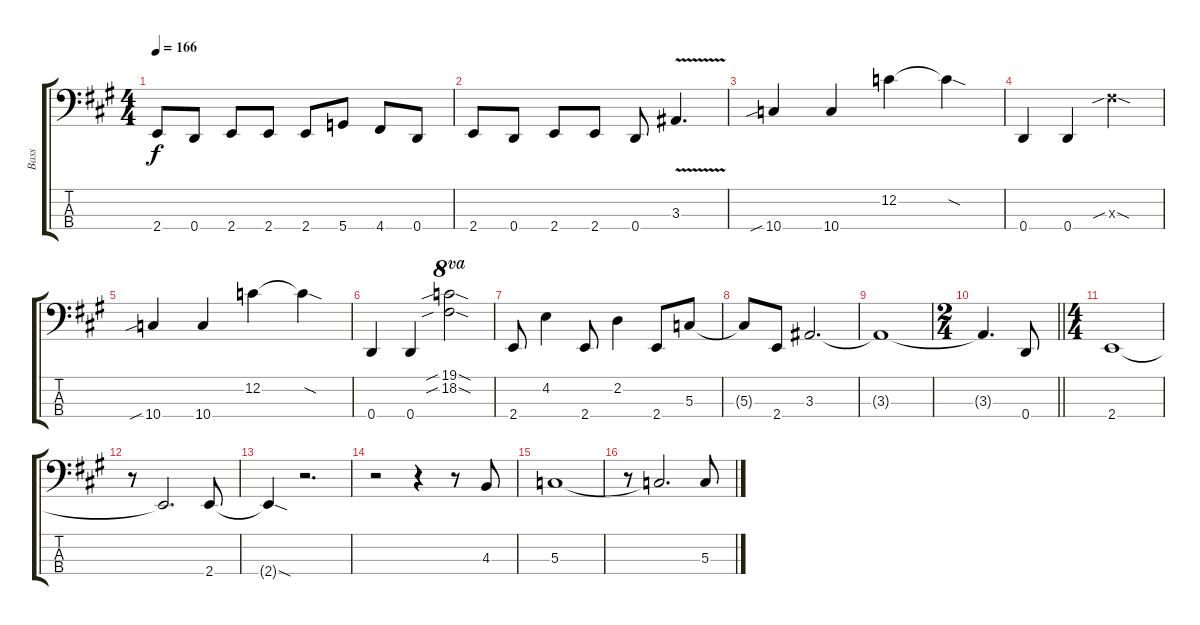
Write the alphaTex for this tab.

\track ("Bass" "Bass") {instrument electricbasspick}
\staff {score tabs}
\tuning (F2 C2 G1 D1) {hide}
\ts (4 4)
\tempo 166
\clef f4
\ks a
2.4.8{dy f} 0.4.8 2.4.8 2.4.8 2.4.8 5.4.8 4.4.8 0.4.8 |
2.4.8 0.4.8 2.4.8 2.4.8 0.4.8 3.3{v}.4{d} |
10.4{sib}.4 10.4.4 12.2.4 12.2{sod t}.4 |
0.4.4 0.4.4 11.3{sib sod x}.2 |
10.4{sib}.4 10.4.4 12.2.4 12.2{sod t}.4 |
0.4.4 0.4.4 (19.1{sib sod} 18.2{sib sod}).2{ot 8va} |
2.4.8 4.2.4 2.4.8 2.2.4 2.4.8 5.3.8 |
5.3{t}.8 2.4.8 3.3.2{d} |
3.3{t}.1 |
\ts (2 4)
\barLineRight lightlight
3.3{t}.4{d} 0.4.8 |
\ts (4 4)
\section ("" " ")
2.4.1 |
r.8 2.4{t}.2{d} 2.4.8 |
2.4{sod t}.4 r.2{d} |
r.2 r.4 r.8 4.3.8 |
5.3.1 |
r.8 5.3{t}.2{d} 5.3.8
